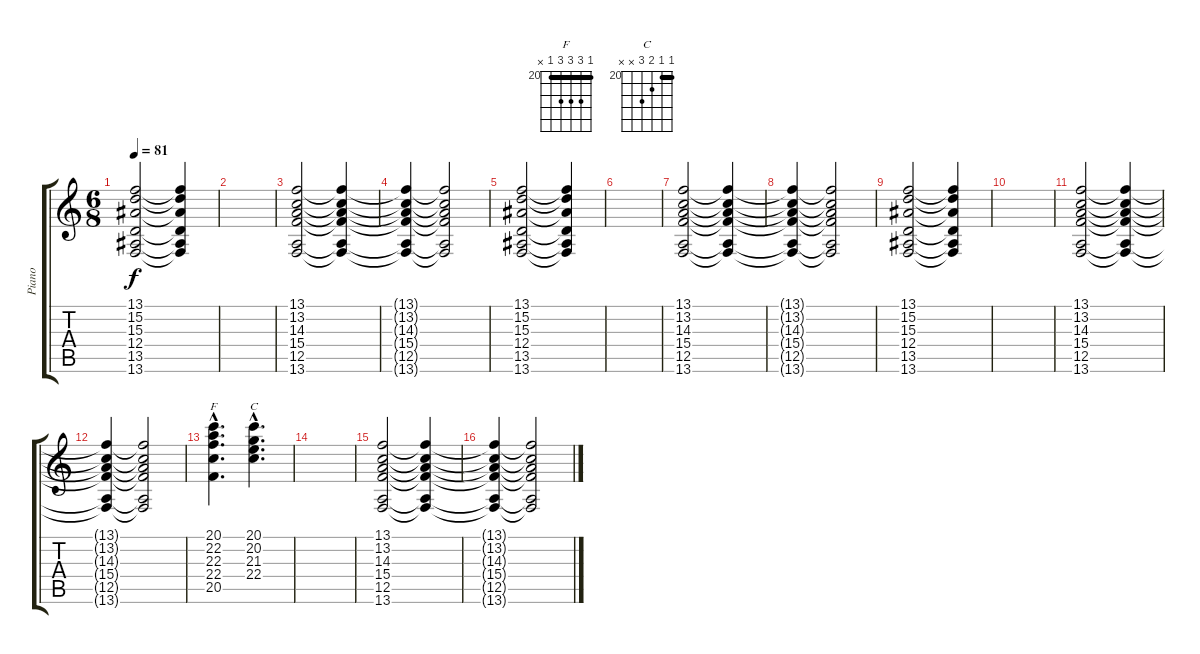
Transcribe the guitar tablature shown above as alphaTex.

\track ("Piano" "Piano") {instrument brightacousticpiano}
\staff {score tabs}
\tuning (E4 B3 G3 D3 A2 E2) {hide}
\chord ("F" 20 22 22 22 20 x) {firstfret 20 barre 20}
\chord ("C" 20 20 21 22 x x) {firstfret 20 barre 20}
\ts (6 8)
\tempo 81
\clef g2
\ks c
(13.1 15.2 15.3 12.4 13.5 13.6).2{dy f} (13.1{t} 15.2{t} 15.3{t} 12.4{t} 13.5{t} 13.6{t}).4 |
|
(13.1 13.2 14.3 15.4 12.5 13.6).2 (13.1{t} 13.2{t} 14.3{t} 15.4{t} 12.5{t} 13.6{t}).4 |
(13.1{t} 13.2{t} 14.3{t} 15.4{t} 12.5{t} 13.6{t}).4 (13.1{t} 13.2{t} 14.3{t} 15.4{t} 12.5{t} 13.6{t}).2 |
(13.1 15.2 15.3 12.4 13.5 13.6).2 (13.1{t} 15.2{t} 15.3{t} 12.4{t} 13.5{t} 13.6{t}).4 |
|
(13.1 13.2 14.3 15.4 12.5 13.6).2 (13.1{t} 13.2{t} 14.3{t} 15.4{t} 12.5{t} 13.6{t}).4 |
(13.1{t} 13.2{t} 14.3{t} 15.4{t} 12.5{t} 13.6{t}).4 (13.1{t} 13.2{t} 14.3{t} 15.4{t} 12.5{t} 13.6{t}).2 |
(13.1 15.2 15.3 12.4 13.5 13.6).2 (13.1{t} 15.2{t} 15.3{t} 12.4{t} 13.5{t} 13.6{t}).4 |
|
(13.1 13.2 14.3 15.4 12.5 13.6).2 (13.1{t} 13.2{t} 14.3{t} 15.4{t} 12.5{t} 13.6{t}).4 |
(13.1{t} 13.2{t} 14.3{t} 15.4{t} 12.5{t} 13.6{t}).4 (13.1{t} 13.2{t} 14.3{t} 15.4{t} 12.5{t} 13.6{t}).2 |
(20.1{hac} 22.2{hac} 22.3{hac} 22.4{hac} 20.5{hac}).4{d ch "F"} (20.1{hac} 20.2{hac} 21.3{hac} 22.4{hac}).4{d ch "C"} |
|
(13.1 13.2 14.3 15.4 12.5 13.6).2 (13.1{t} 13.2{t} 14.3{t} 15.4{t} 12.5{t} 13.6{t}).4 |
(13.1{t} 13.2{t} 14.3{t} 15.4{t} 12.5{t} 13.6{t}).4 (13.1{t} 13.2{t} 14.3{t} 15.4{t} 12.5{t} 13.6{t}).2
